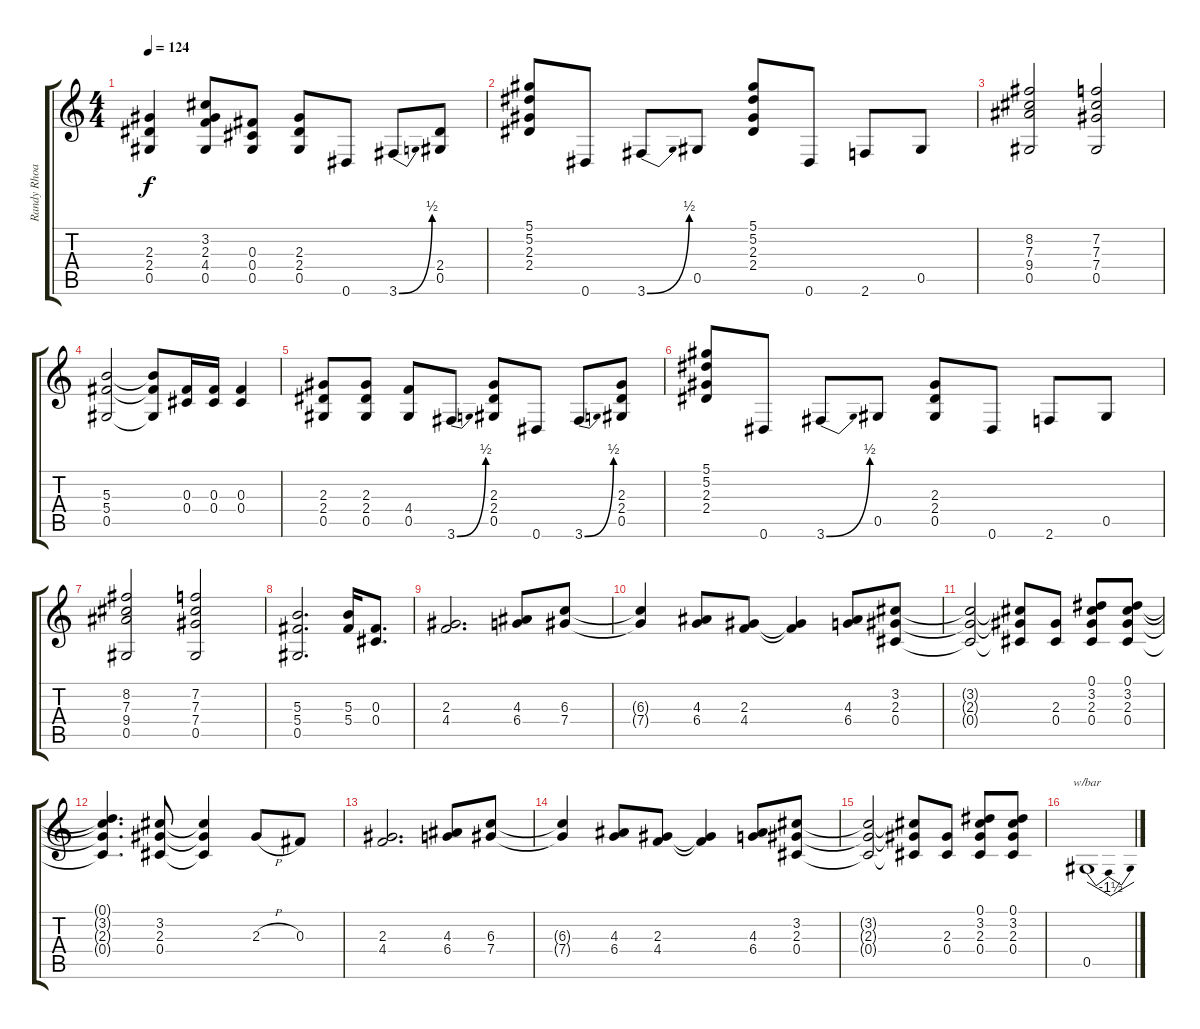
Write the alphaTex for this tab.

\track ("Randy Rhoads" "Randy Rhoa") {instrument overdrivenguitar}
\staff {score tabs}
\tuning (Eb4 Bb3 Gb3 Db3 Ab2 Eb2) {hide}
\ts (4 4)
\tempo 124
\clef g2
\ks c
(2.3 2.4 0.5).4{dy f} (3.2 2.3 4.4 0.5).8 (0.3 0.4 0.5).8 (2.3 2.4 0.5).8 0.6.8 3.6{be (bend 0 0 60 2)}.8 (2.4 0.5).8 |
(5.1 5.2 2.3 2.4).8 0.6.8 3.6{be (bend 0 0 60 2)}.8 0.5.8 (5.1 5.2 2.3 2.4).8 0.6.8 2.6.8 0.5.8 |
(8.2 7.3 9.4 0.5).2 (7.2 7.3 7.4 0.5).2 |
(5.3 5.4 0.5).2 (5.3{t} 5.4{t} 0.5{t}).8 (0.3 0.4).16 (0.3 0.4).16 (0.3 0.4).4 |
(2.3 2.4 0.5).8 (2.3 2.4 0.5).8 (4.4 0.5).8 3.6{be (bend 0 0 60 2)}.8 (2.3 2.4 0.5).8 0.6.8 3.6{be (bend 0 0 60 2)}.8 (2.3 2.4 0.5).8 |
(5.1 5.2 2.3 2.4).8 0.6.8 3.6{be (bend 0 0 60 2)}.8 0.5.8 (2.3 2.4 0.5).8 0.6.8 2.6.8 0.5.8 |
(8.2 7.3 9.4 0.5).2 (7.2 7.3 7.4 0.5).2 |
(5.3 5.4 0.5).2{d} (5.3 5.4).16 (0.3 0.4).8{d} |
(2.3 4.4).2{d} (4.3 6.4).8 (6.3 7.4).8 |
(6.3{t} 7.4{t}).4 (4.3 6.4).8 (2.3 4.4).8 (2.3{t} 4.4{t}).4 (4.3 6.4).8 (3.2 2.3 0.4).8 |
(3.2{t} 2.3{t} 0.4{t}).2 (3.2{t} 2.3{t} 0.4{t}).8 (2.3 0.4).8 (0.1 3.2 2.3 0.4).8 (0.1 3.2 2.3 0.4).8 |
(0.1{t} 3.2{t} 2.3{t} 0.4{t}).4{d} (3.2 2.3 0.4).8 (3.2{t} 2.3{t} 0.4{t}).4 2.3{h}.8 0.3.8 |
(2.3 4.4).2{d} (4.3 6.4).8 (6.3 7.4).8 |
(6.3{t} 7.4{t}).4 (4.3 6.4).8 (2.3 4.4).8 (2.3{t} 4.4{t}).4 (4.3 6.4).8 (3.2 2.3 0.4).8 |
(3.2{t} 2.3{t} 0.4{t}).2 (3.2{t} 2.3{t} 0.4{t}).8 (2.3 0.4).8 (0.1 3.2 2.3 0.4).8 (0.1 3.2 2.3 0.4).8 |
0.5.1{tbe (dip default 0 0 30 -6 60 0)}
